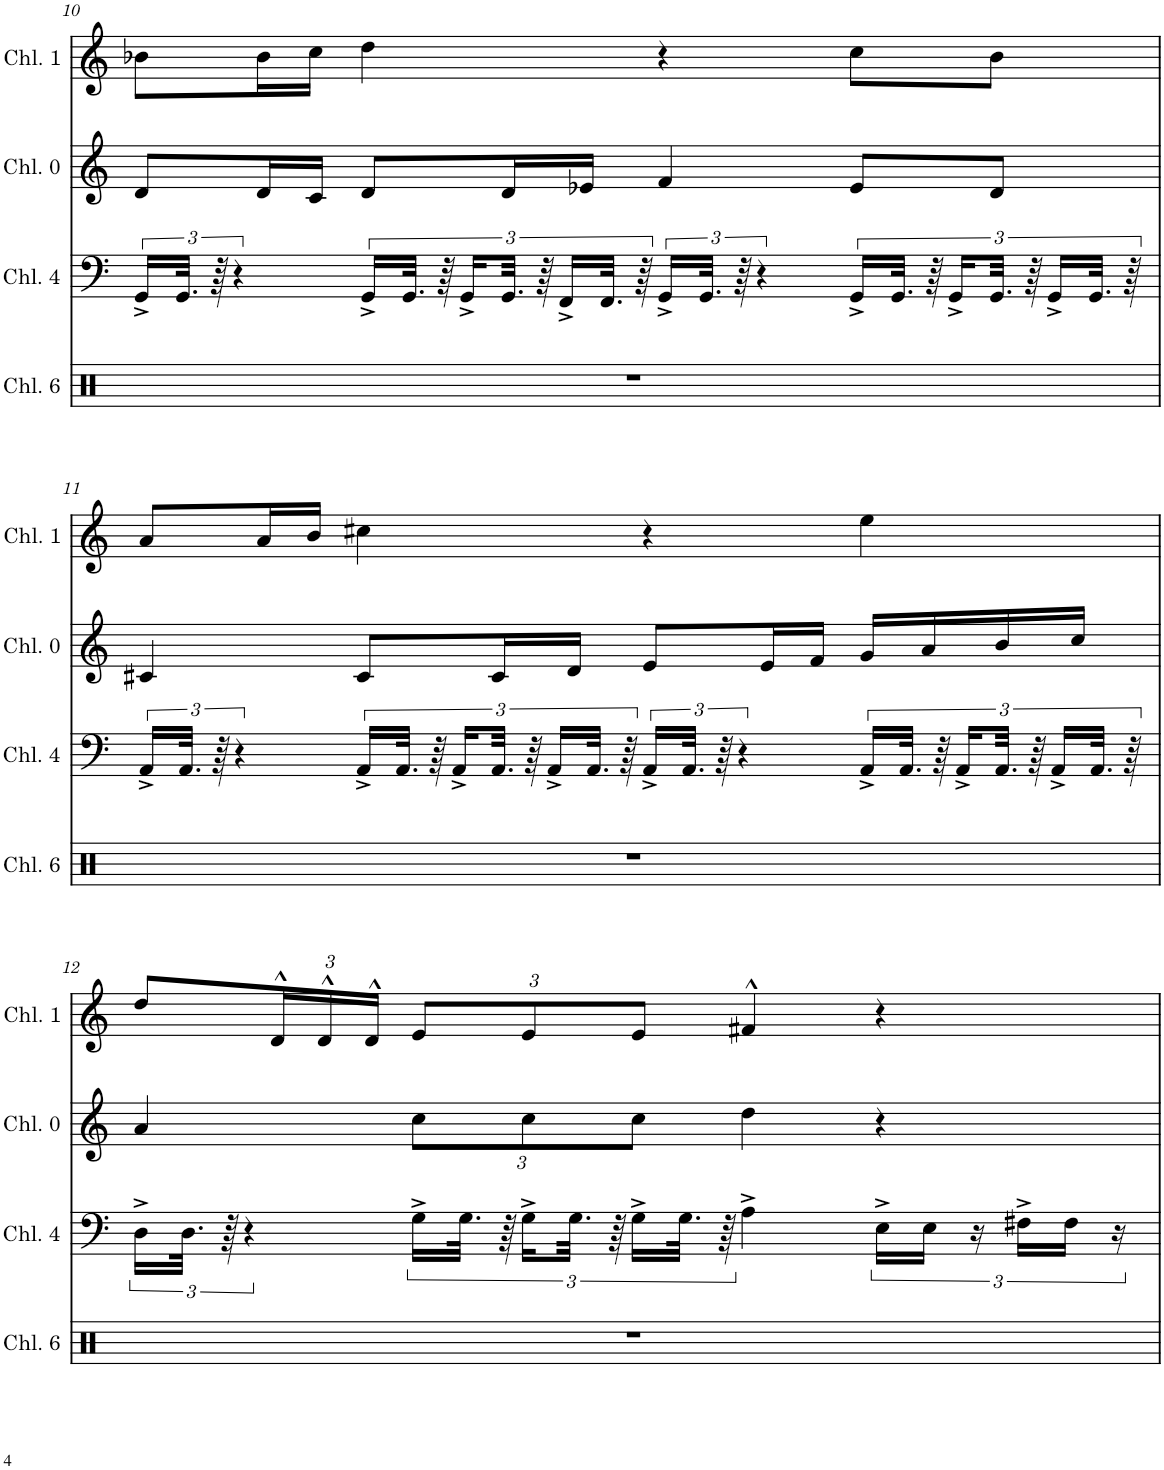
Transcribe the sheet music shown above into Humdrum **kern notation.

**kern	**kern	**kern	**kern
*part4	*part3	*part2	*part1
*staff4	*staff3	*staff2	*staff1
*I"Channel 6	*I"Channel 4	*I"Channel 0	*I"Channel 1
*I'Chl. 6	*I'Chl. 4	*I'Chl. 0	*I'Chl. 1
!!LO:PB:g=z
*clefX	*clefF4	*clefG2	*clefG2
*k[]	*k[]	*k[]	*k[]
*M4/4	*M4/4	*M4/4	*M4/4
*met(c)	*met(c)	*met(c)	*met(c)
=10	=10	=10	=10
1r	24GG^/LL	8d/L	8b-X\L
.	48.GG/JJk	.	.
.	96r	.	.
.	6r	.	.
.	.	16d/L	16b-\L
.	.	16c/JJ	16cc\JJ
.	24GG^/LL	8d/L	4dd\
.	48.GG/JJk	.	.
.	96r	.	.
.	24GG^/LL	.	.
.	48.GG/JJk	16d/L	.
.	96r	.	.
.	24FF^/LL	.	.
.	.	16e-X/JJ	.
.	48.FF/JJk	.	.
.	96r	.	.
.	24GG^/LL	4f/	4r
.	48.GG/JJk	.	.
.	96r	.	.
.	6r	.	.
.	24GG^/LL	8e-/L	8cc\L
.	48.GG/JJk	.	.
.	96r	.	.
.	24GG^/LL	.	.
.	48.GG/JJk	8d/J	8b-\J
.	96r	.	.
.	24GG^/LL	.	.
.	48.GG/JJk	.	.
.	96r	.	.
!!LO:LB:g=z
=11	=11	=11	=11
1r	24AA^/LL	4c#X/	8a/L
.	48.AA/JJk	.	.
.	96r	.	.
.	6r	.	.
.	.	.	16a/L
.	.	.	16b/JJ
.	24AA^/LL	8c#/L	4cc#X\
.	48.AA/JJk	.	.
.	96r	.	.
.	24AA^/LL	.	.
.	48.AA/JJk	16c#/L	.
.	96r	.	.
.	24AA^/LL	.	.
.	.	16d/JJ	.
.	48.AA/JJk	.	.
.	96r	.	.
.	24AA^/LL	8e/L	4r
.	48.AA/JJk	.	.
.	96r	.	.
.	6r	.	.
.	.	16e/L	.
.	.	16f/JJ	.
.	24AA^/LL	16g/LL	4ee\
.	48.AA/JJk	.	.
.	.	16a/	.
.	96r	.	.
.	24AA^/LL	.	.
.	48.AA/JJk	16b/	.
.	96r	.	.
.	24AA^/LL	.	.
.	.	16cc/JJ	.
.	48.AA/JJk	.	.
.	96r	.	.
!!LO:LB:g=z
=12	=12	=12	=12
1r	24D^\LL	4a/	8dd/L
.	48.D\JJk	.	.
.	96r	.	.
.	6r	.	.
*	*	*	*Xbrackettup
.	.	.	24d^^/L
.	.	.	24d^^/
.	.	.	24d^^/JJ
*	*	*Xbrackettup	*
.	24G^\LL	12cc\L	12e/L
.	48.G\JJk	.	.
.	96r	.	.
.	24G^\LL	12cc\	12e/
.	48.G\JJk	.	.
.	96r	.	.
.	24G^\LL	12cc\J	12e/J
.	48.G\JJk	.	.
.	96r	.	.
.	4A^\	4dd\	4f#X^^/
.	24E^\LL	4r	4r
.	24E\JJ	.	.
.	24r	.	.
.	24F#X^\LL	.	.
.	24F#\JJ	.	.
.	24r	.	.
=	=	=	=
*-	*-	*-	*-
